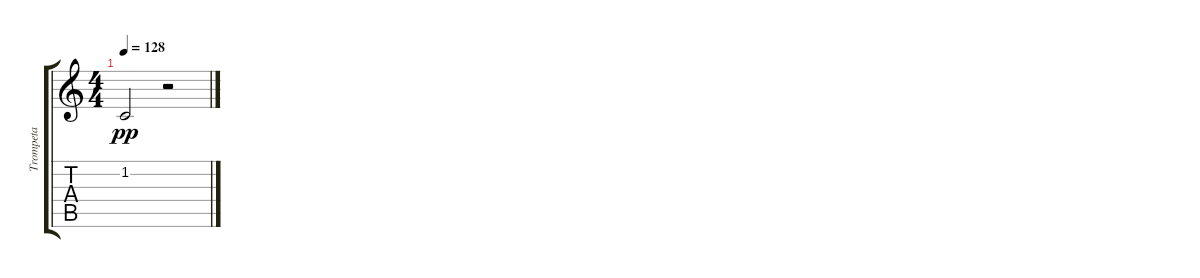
\track ("Trompeta" "Trompeta") {instrument altosax}
\staff {score tabs}
\tuning (E4 B3 G3 D3 A2 E2) {hide}
\ts (4 4)
\tempo 128
\clef g2
\ks c
1.2.2{dy pp} r.2
